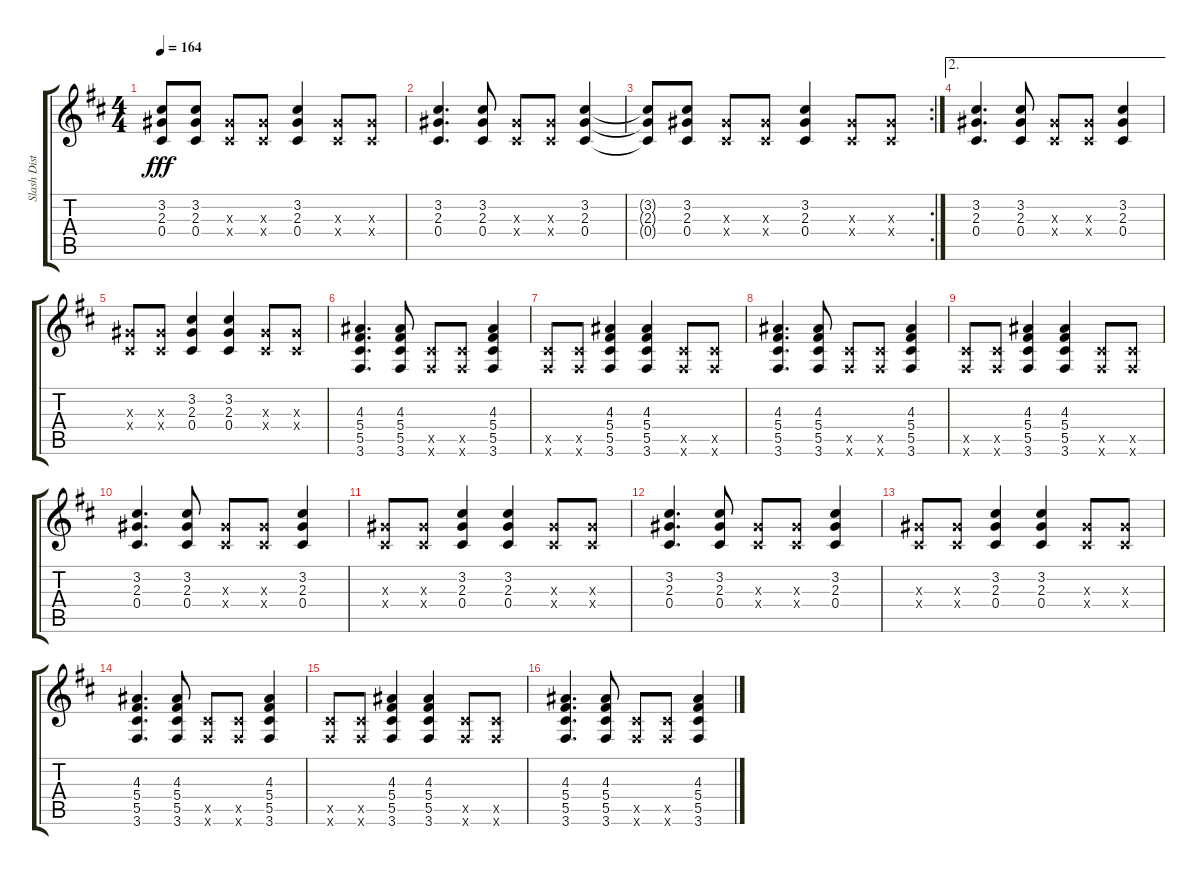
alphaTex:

\track ("Slash Dist" "Slash Dist") {instrument distortionguitar}
\staff {score tabs}
\tuning (Eb4 Bb3 Gb3 Db3 Ab2 Eb2) {hide}
\ts (4 4)
\tempo 164
\clef g2
\ks d
(3.2{t} 2.3{t} 0.4{t}).8{dy fff} (3.2 2.3 0.4).8 (2.3{x} 0.4{x}).8 (2.3{x} 0.4{x}).8 (3.2 2.3 0.4).4 (2.3{x} 0.4{x}).8 (2.3{x} 0.4{x}).8 |
(3.2 2.3 0.4).4{d} (3.2 2.3 0.4).8 (2.3{x} 0.4{x}).8 (2.3{x} 0.4{x}).8 (3.2 2.3 0.4).4 |
\rc 2
(3.2{t} 2.3{t} 0.4{t}).8 (3.2 2.3 0.4).8 (2.3{x} 0.4{x}).8 (2.3{x} 0.4{x}).8 (3.2 2.3 0.4).4 (2.3{x} 0.4{x}).8 (2.3{x} 0.4{x}).8 |
\ae 2
(3.2 2.3 0.4).4{d} (3.2 2.3 0.4).8 (2.3{x} 0.4{x}).8 (2.3{x} 0.4{x}).8 (3.2 2.3 0.4).4 |
(2.3{x} 0.4{x}).8 (2.3{x} 0.4{x}).8 (3.2 2.3 0.4).4 (3.2 2.3 0.4).4 (2.3{x} 0.4{x}).8 (2.3{x} 0.4{x}).8 |
(4.3 5.4 5.5 3.6).4{d} (4.3 5.4 5.5 3.6).8 (5.5{x} 3.6{x}).8 (5.5{x} 3.6{x}).8 (4.3 5.4 5.5 3.6).4 |
(5.5{x} 3.6{x}).8 (5.5{x} 3.6{x}).8 (4.3 5.4 5.5 3.6).4 (4.3 5.4 5.5 3.6).4 (5.5{x} 3.6{x}).8 (5.5{x} 3.6{x}).8 |
(4.3 5.4 5.5 3.6).4{d} (4.3 5.4 5.5 3.6).8 (5.5{x} 3.6{x}).8 (5.5{x} 3.6{x}).8 (4.3 5.4 5.5 3.6).4 |
(5.5{x} 3.6{x}).8 (5.5{x} 3.6{x}).8 (4.3 5.4 5.5 3.6).4 (4.3 5.4 5.5 3.6).4 (5.5{x} 3.6{x}).8 (5.5{x} 3.6{x}).8 |
(3.2 2.3 0.4).4{d} (3.2 2.3 0.4).8 (2.3{x} 0.4{x}).8 (2.3{x} 0.4{x}).8 (3.2 2.3 0.4).4 |
(2.3{x} 0.4{x}).8 (2.3{x} 0.4{x}).8 (3.2 2.3 0.4).4 (3.2 2.3 0.4).4 (2.3{x} 0.4{x}).8 (2.3{x} 0.4{x}).8 |
(3.2 2.3 0.4).4{d} (3.2 2.3 0.4).8 (2.3{x} 0.4{x}).8 (2.3{x} 0.4{x}).8 (3.2 2.3 0.4).4 |
(2.3{x} 0.4{x}).8 (2.3{x} 0.4{x}).8 (3.2 2.3 0.4).4 (3.2 2.3 0.4).4 (2.3{x} 0.4{x}).8 (2.3{x} 0.4{x}).8 |
(4.3 5.4 5.5 3.6).4{d} (4.3 5.4 5.5 3.6).8 (5.5{x} 3.6{x}).8 (5.5{x} 3.6{x}).8 (4.3 5.4 5.5 3.6).4 |
(5.5{x} 3.6{x}).8 (5.5{x} 3.6{x}).8 (4.3 5.4 5.5 3.6).4 (4.3 5.4 5.5 3.6).4 (5.5{x} 3.6{x}).8 (5.5{x} 3.6{x}).8 |
(4.3 5.4 5.5 3.6).4{d} (4.3 5.4 5.5 3.6).8 (5.5{x} 3.6{x}).8 (5.5{x} 3.6{x}).8 (4.3 5.4 5.5 3.6).4
